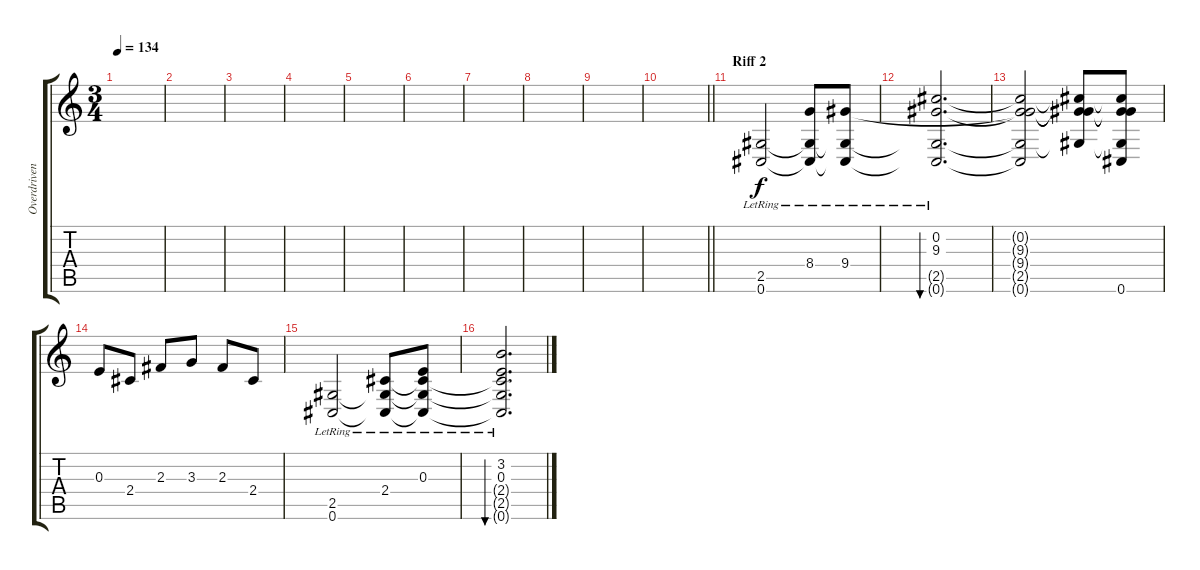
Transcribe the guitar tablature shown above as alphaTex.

\track ("Overdriven guitar" "Overdriven") {instrument overdrivenguitar}
\staff {score tabs}
\tuning (Db4 Ab3 E3 B2 Gb2 Db2) {hide}
\ts (3 4)
\tempo 134
\clef g2
\ks c
|
|
|
|
|
|
|
|
|
\barLineRight lightlight
|
\section ("" "Riff 2")
(2.5{lr} 0.6{lr}).2 (8.4{lr} 2.5{t} 0.6{t}).8 (9.4{lr} 2.5{t} 0.6{t}).8 |
(0.2{lr} 9.3 2.5{t} 0.6{t}).2{d bu 480} |
(0.2{t} 9.3{t} 9.4{t} 2.5{t} 0.6{t}).2 (0.2{t} 9.3{t} 9.4{t} 2.5{t}).8 (0.2{t} 9.3{t} 9.4{t} 2.5{t} 0.6).8 |
0.3.8 2.4.8 2.3.8 3.3.8 2.3.8 2.4.8 |
(2.5{lr} 0.6{lr}).2 (2.4{lr} 2.5{t} 0.6{t}).8 (0.3{lr} 2.4{t} 2.5{t} 0.6{t}).8 |
(3.2{lr} 0.3{lr} 2.4{t} 2.5{t} 0.6{t}).2{d bu 240}
